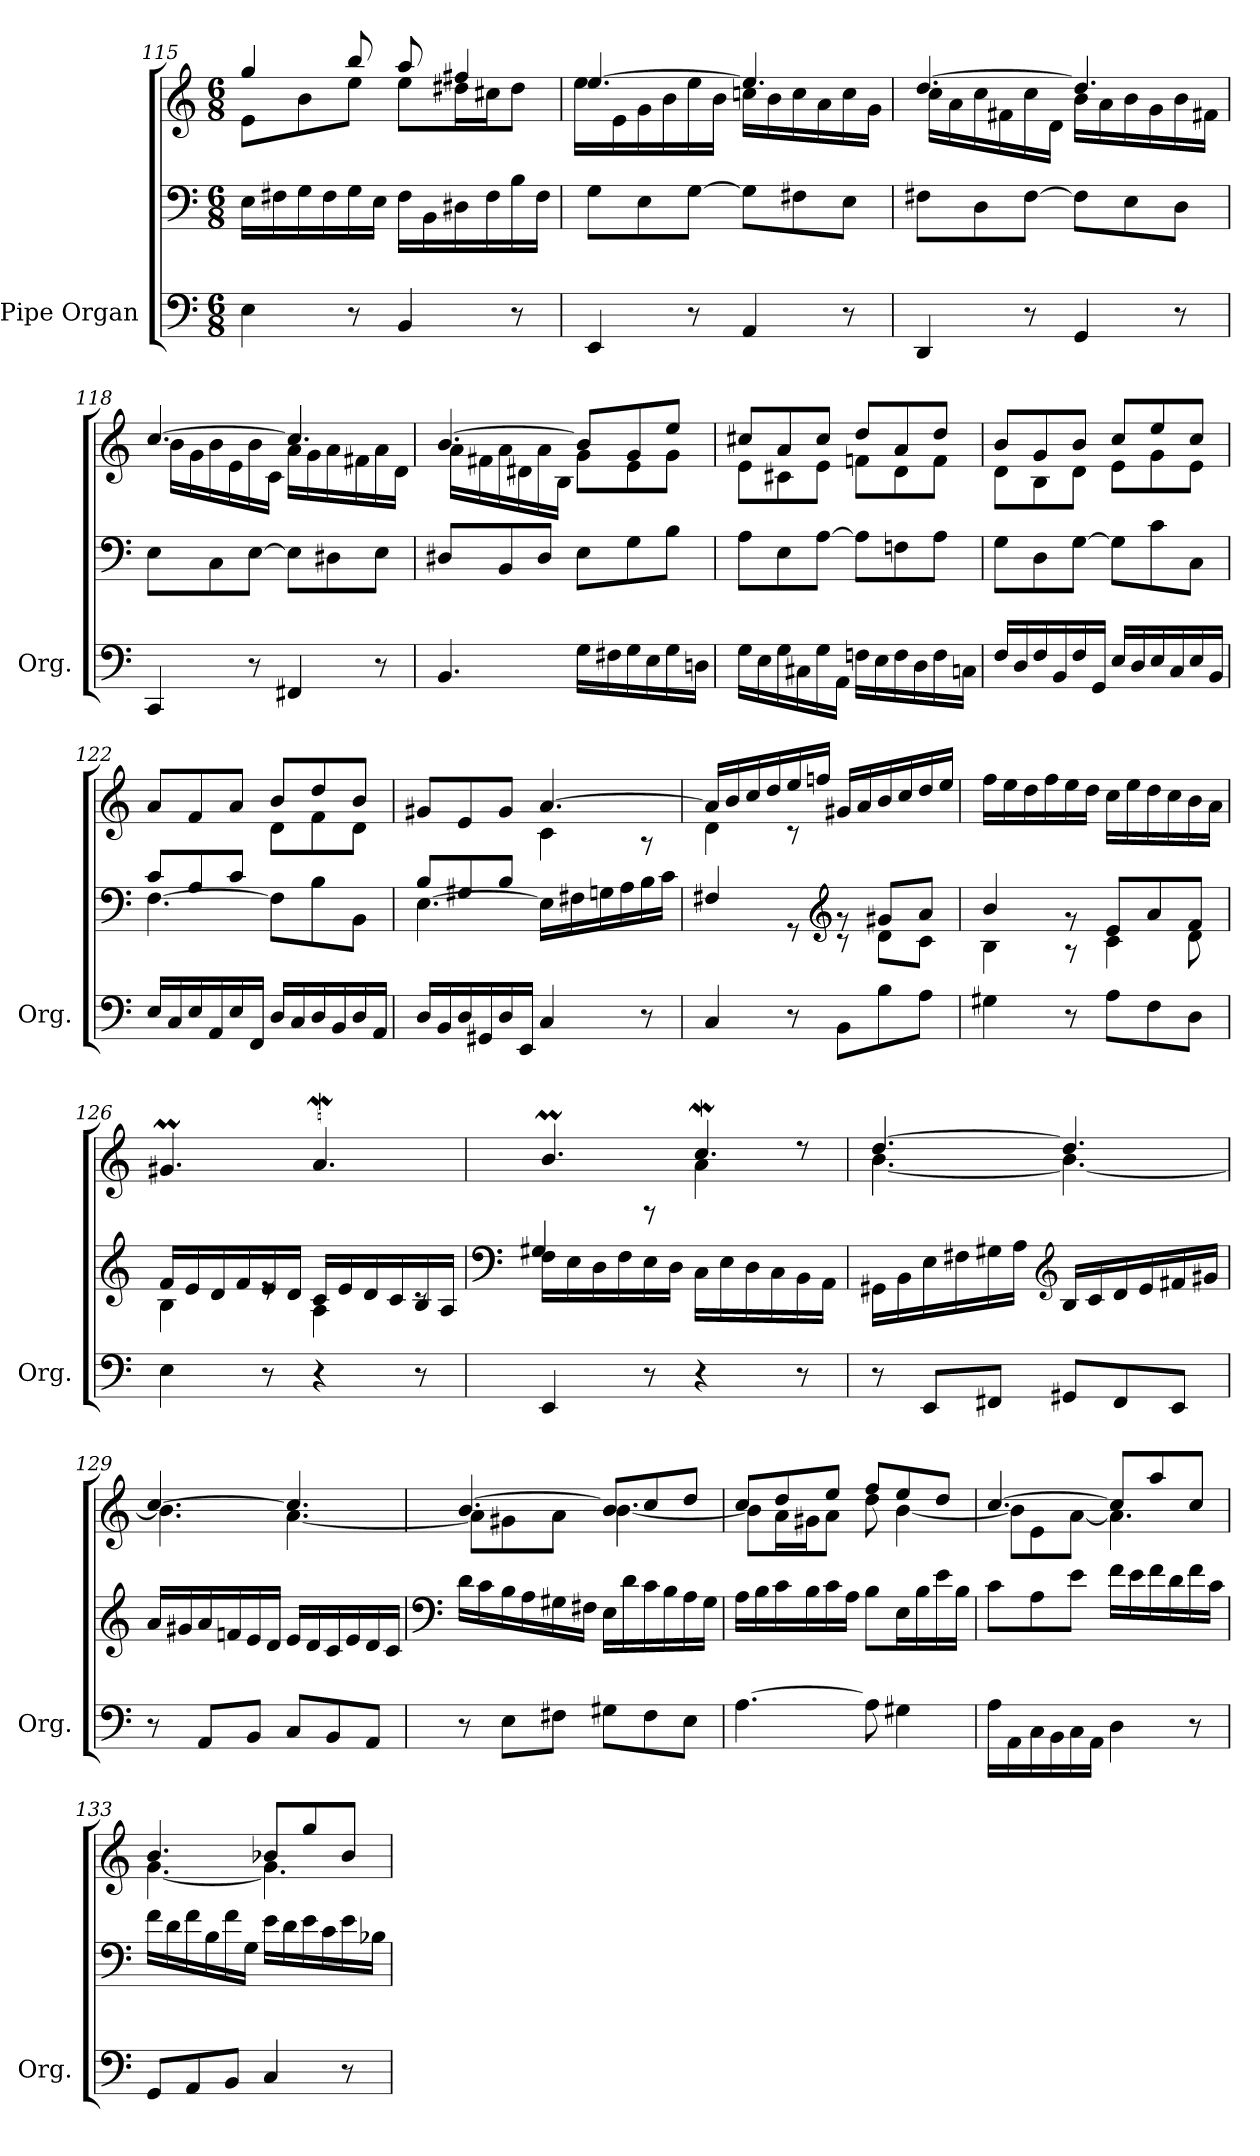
**kern	**kern	**kern
*part1	*part1	*part1
*staff3	*staff2	*staff1
*I"Pipe Organ	*	*
*I'Org.	*	*
!!LO:LB:g=z
*clefF4	*clefF4	*clefG2
*k[]	*k[]	*k[]
*M6/8	*M6/8	*M6/8
=115	=115	=115
*	*	*^
4E\	16E\LL	4gg/	8e\L
.	16F#X\	.	.
.	16G\	.	8b\
.	16F#\	.	.
8r	16G\	8bb/	8ee\J
.	16E\JJ	.	.
4BB/	16F#\LL	8aa/	8ee\L
.	16BB\	.	.
.	16D#X\	4ff#X/	16dd#X\L
.	16F#\	.	16cc#X\J
8r	16B\	.	8dd#\J
.	16F#\JJ	.	.
=116	=116	=116	=116
4EE/	8G\L	[4.ee/	16ee\LL
.	.	.	16e\
.	8E\	.	16g\
.	.	.	16b\
8r	[8G\J	.	16ee\
.	.	.	16b\JJ
4AA/	8G\L]	4.ee/]	16ccn\LL
.	.	.	16b\
.	8F#X\	.	16cc\
.	.	.	16a\
8r	8E\J	.	16cc\
.	.	.	16g\JJ
=117	=117	=117	=117
4DD/	8F#X\L	[4.dd/	16cc\LL
.	.	.	16a\
.	8D\	.	16cc\
.	.	.	16f#X\
8r	[8F#\J	.	16cc\
.	.	.	16d\JJ
4GG/	8F#\L]	4.dd/]	16b\LL
.	.	.	16a\
.	8E\	.	16b\
.	.	.	16g\
8r	8D\J	.	16b\
.	.	.	16f#X\JJ
!!LO:PB:g=z	!!
=118	=118	=118	=118
4CC/	8E\L	[4.cc/	16b\LL
.	.	.	16g\
.	8C\	.	16b\
.	.	.	16e\
8r	[8E\J	.	16b\
.	.	.	16c\JJ
4FF#X/	8E\L]	4.cc/]	16a\LL
.	.	.	16g\
.	8D#X\	.	16a\
.	.	.	16f#X\
8r	8E\J	.	16a\
.	.	.	16d\JJ
=119	=119	=119	=119
4.BB/	8D#X/L	[4.b/	16a\LL
.	.	.	16f#X\
.	8BB/	.	16a\
.	.	.	16d#X\
.	8D#/J	.	16a\
.	.	.	16B\JJ
16G\LL	8E\L	8b/L]	8g\L
16F#X\	.	.	.
16G\	8G\	8g/	8e\
16E\	.	.	.
16G\	8B\J	8ee/J	8g\J
16Dn\JJ	.	.	.
=120	=120	=120	=120
16G\LL	8A\L	8cc#X/L	8e\L
16E\	.	.	.
16G\	8E\	8a/	8c#X\
16C#X\	.	.	.
16G\	[8A\J	8cc#/J	8e\J
16AA\JJ	.	.	.
16Fn\LL	8A\L]	8dd/L	8fn\L
16E\	.	.	.
16F\	8Fn\	8a/	8d\
16D\	.	.	.
16F\	8A\J	8dd/J	8f\J
16Cn\JJ	.	.	.
!!LO:LB:g=z	!!
=121	=121	=121	=121
16F/LL	8G\L	8b/L	8d\L
16D/	.	.	.
16F/	8D\	8g/	8B\
16BB/	.	.	.
16F/	[8G\J	8b/J	8d\J
16GG/JJ	.	.	.
16E/LL	8G\L]	8cc/L	8e\L
16D/	.	.	.
16E/	8c\	8ee/	8g\
16C/	.	.	.
16E/	8C\J	8cc/J	8e\J
16BB/JJ	.	.	.
=122	=122	=122	=122
*	*^	*	*
16E/LL	[4.F\	8c/L	8a/L	4.ryy
16C/	.	.	.	.
16E/	.	8A/	8f/	.
16AA/	.	.	.	.
16E/	.	8c/J	8a/J	.
16FF/JJ	.	.	.	.
16D/LL	8F\L]	4.ryy	8b/L	8d\L
16C/	.	.	.	.
16D/	8B\	.	8dd/	8f\
16BB/	.	.	.	.
16D/	8BB\J	.	8b/J	8d\J
16AA/JJ	.	.	.	.
=123	=123	=123	=123	=123
16D/LL	[4.E\	8B/L	8g#X/L	4.ryy
16BB/	.	.	.	.
16D/	.	8G#X/	8e/	.
16GG#X/	.	.	.	.
16D/	.	8B/J	8g#/J	.
16EE/JJ	.	.	.	.
4C/	16E\LL]	4.ryy	[4.a/	4c\
.	16F#X\	.	.	.
.	16Gn\	.	.	.
.	16A\	.	.	.
8r	16B\	.	.	8r
.	16c\JJ	.	.	.
!!LO:LB:g=z	!!
=124	=124	=124	=124	=124
4C/	4F#X/	4.ryy	16a/LL]	4d\
.	.	.	16b/	.
.	.	.	16cc/	.
.	.	.	16dd/	.
8r	8rGG	.	16ee/	8r
.	.	.	16ffn/JJ	.
*	*clefG2	*	*	*
8BB\L	8rg	8r	16g#X/LL	4.ryy
.	.	.	16a/	.
8B\	8g#X/L	8d\L	16b/	.
.	.	.	16cc/	.
8A\J	8a/J	8c\J	16dd/	.
.	.	.	16ee/JJ	.
*	*	*	*v	*v
=125	=125	=125	=125
4G#X\	4b/	4B\	16ff\LL
.	.	.	16ee\
.	.	.	16dd\
.	.	.	16ff\
8r	8rg	8r	16ee\
.	.	.	16dd\JJ
8A\L	8e/L	4c\	16cc\LL
.	.	.	16ee\
8F\	8a/	.	16dd\
.	.	.	16cc\
8D\J	8f/J	8d\	16b\
.	.	.	16a\JJ
=126	=126	=126	=126
4E\	16f/LL	4B\	4.g#Xm/
.	16e/	.	.
.	16d/	.	.
.	16f/	.	.
8r	16e/	8re	.
.	16d/JJ	.	.
4r	16c/LL	4A\	4.aW/
.	16e/	.	.
.	16d/	.	.
.	16c/	.	.
8r	16B/	8rc	.
.	16A/JJ	.	.
!!LO:LB:g=z
=127	=127	=127	=127
*	*clefF4	*	*
*	*	*	*^
4EE/	16F\LL	4G#X/	4.bm/	4.ryy
.	16E\	.	.	.
.	16D\	.	.	.
.	16F\	.	.	.
8r	16E\	8rg	.	.
.	16D\JJ	.	.	.
4r	16C\LL	4.ryy	4.ccw/	4a\
.	16E\	.	.	.
.	16D\	.	.	.
.	16C\	.	.	.
8r	16BB\	.	.	8rdd
.	16AA\JJ	.	.	.
*	*v	*v	*	*
=128	=128	=128	=128
8r	16GG#X\LL	[4.dd/	[4.b\
.	16BB\	.	.
8EE/L	16E\	.	.
.	16F#X\	.	.
8FF#X/J	16G#X\	.	.
.	16A\JJ	.	.
*	*clefG2	*	*
8GG#X/L	16B/LL	4.dd/]	4.b\_
.	16c/	.	.
8FF#/	16d/	.	.
.	16e/	.	.
8EE/J	16f#X/	.	.
.	16g#X/JJ	.	.
=129	=129	=129	=129
8r	16a/LL	[4.cc/	4.b\]
.	16g#X/	.	.
8AA/L	16a/	.	.
.	16fn/	.	.
8BB/J	16e/	.	.
.	16d/JJ	.	.
8C/L	16e/LL	4.cc/]	[4.a\
.	16d/	.	.
8BB/	16c/	.	.
.	16e/	.	.
8AA/J	16d/	.	.
.	16c/JJ	.	.
!!LO:PB:g=z	!!
=130	=130	=130	=130
*	*clefF4	*	*
8r	16d\LL	[4.b/	8a\L]
.	16c\	.	.
8E\L	16B\	.	8g#X\
.	16A\	.	.
8F#X\J	16G#X\	.	8a\J
.	16F#X\JJ	.	.
8G#X\L	16E\LL	8b/L]	[4.b\
.	16d\	.	.
8F#\	16c\	8cc/	.
.	16B\	.	.
8E\J	16A\	8dd/J	.
.	16G#\JJ	.	.
=131	=131	=131	=131
[4.A\	16A\LL	8cc/L	8b\L]
.	16B\	.	.
.	16c\	8dd/	16a\L
.	16B\	.	16g#X\J
.	16c\	8ee/J	8a\J
.	16A\JJ	.	.
8A\]	8B\L	8ff/L	8dd\
4G#X\	16E\L	8ee/	[4b\
.	16B\	.	.
.	16e\	8dd/J	.
.	16B\JJ	.	.
=132	=132	=132	=132
16A\LL	8c\L	[4.cc/	8b\L]
16AA\	.	.	.
16C\	8A\	.	8e\
16BB\	.	.	.
16C\	8e\J	.	[8a\J
16AA\JJ	.	.	.
4D\	16f\LL	8cc/L]	4.a\]
.	16e\	.	.
.	16f\	8aa/	.
.	16d\	.	.
8r	16f\	8cc/J	.
.	16c\JJ	.	.
!!LO:LB:g=z	!!
=133	=133	=133	=133
8GG/L	16f\LL	4.b/	[4.g\
.	16d\	.	.
8AA/	16f\	.	.
.	16B\	.	.
8BB/J	16f\	.	.
.	16G\JJ	.	.
4C/	16e\LL	8b-X/L	4.g\]
.	16d\	.	.
.	16e\	8gg/	.
.	16c\	.	.
8r	16e\	8b-/J	.
.	16B-X\JJ	.	.
*	*	*v	*v
=	=	=
*-	*-	*-
